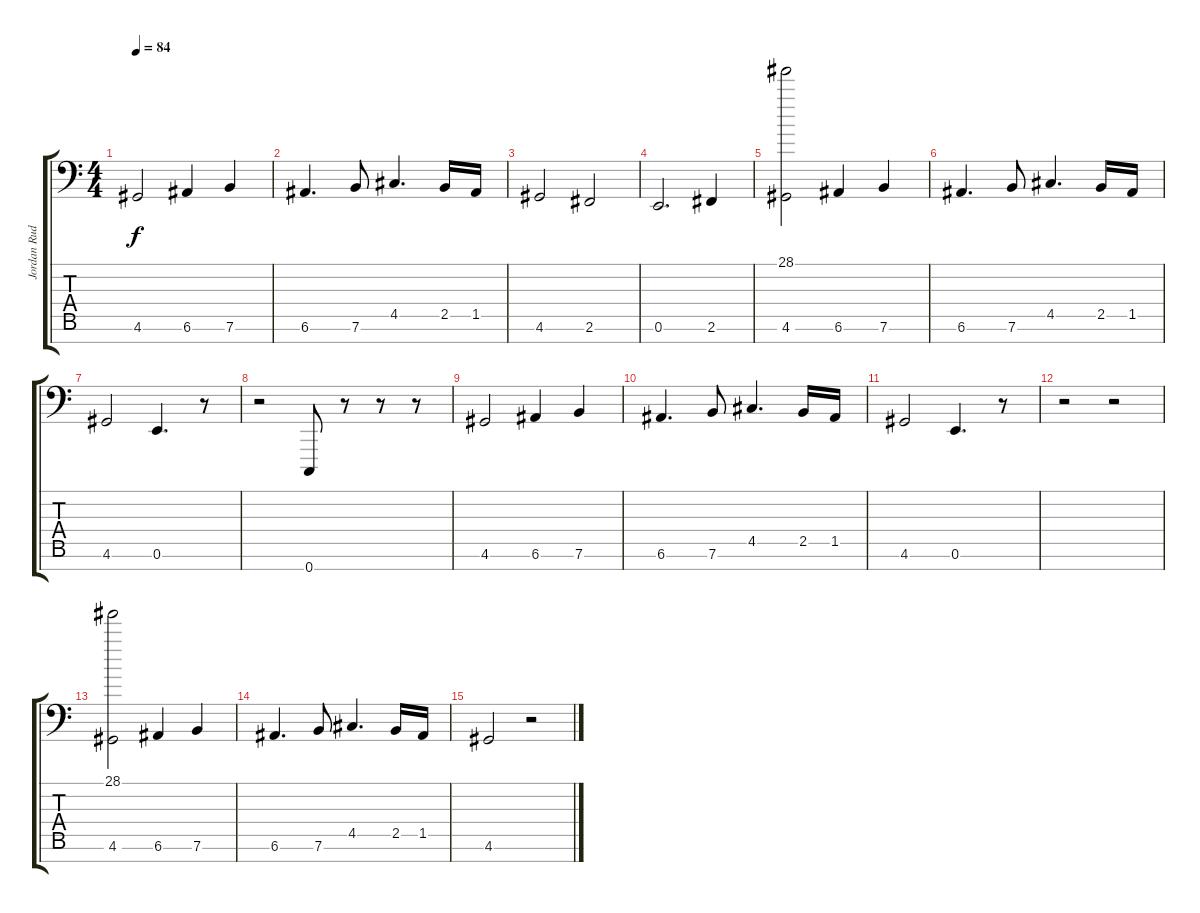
\track ("Jordan Rudess" "Jordan Rud") {instrument lead2sawtooth}
\staff {score tabs}
\tuning (E4 B3 G3 D3 A2 E2 C-1) {hide}
\ts (4 4)
\tempo 84
\clef f4
\ks c
4.6.2{dy f} 6.6.4 7.6.4 |
6.6.4{d} 7.6.8 4.5.4{d} 2.5.16 1.5.16 |
4.6.2 2.6.2 |
0.6.2{d} 2.6.4 |
(28.1 4.6).2 6.6.4 7.6.4 |
6.6.4{d volume 6 balance 0} 7.6.8 4.5.4{d} 2.5.16 1.5.16 |
4.6.2 0.6.4{d} r.8 |
r.2 0.7.8 r.8 r.8 r.8 |
4.6.2 6.6.4 7.6.4 |
6.6.4{d} 7.6.8 4.5.4{d} 2.5.16 1.5.16 |
4.6.2 0.6.4{d} r.8 |
r.2 r.2 |
(28.1 4.6).2 6.6.4 7.6.4 |
6.6.4{d} 7.6.8 4.5.4{d} 2.5.16 1.5.16 |
4.6.2 r.2
